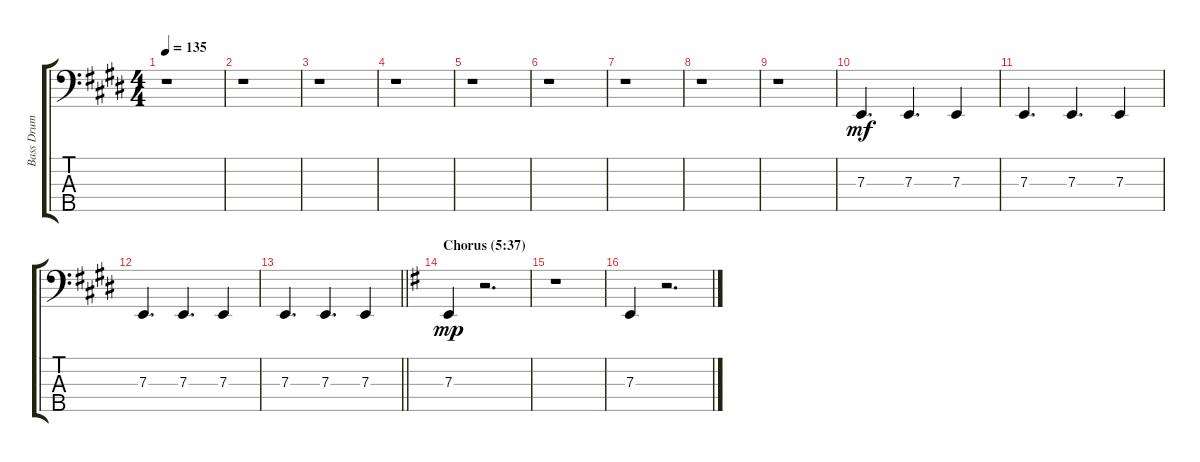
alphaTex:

\track ("Bass Drum" "Bass Drum") {instrument taikodrum}
\staff {score tabs}
\tuning (G2 D2 A1 E1 B0) {hide}
\ts (4 4)
\tempo 135
\clef f4
\ks c#minor
r.1{dy mp} |
r.1 |
r.1 |
r.1 |
r.1 |
r.1 |
r.1 |
r.1 |
r.1 |
7.3.4{d dy mf} 7.3.4{d} 7.3.4 |
7.3.4{d} 7.3.4{d} 7.3.4 |
7.3.4{d} 7.3.4{d} 7.3.4 |
\barLineRight lightlight
7.3.4{d} 7.3.4{d} 7.3.4 |
\section ("" "Chorus (5:37)")
\ks eminor
7.3.4{dy mp} r.2{d} |
r.1 |
7.3.4 r.2{d}
